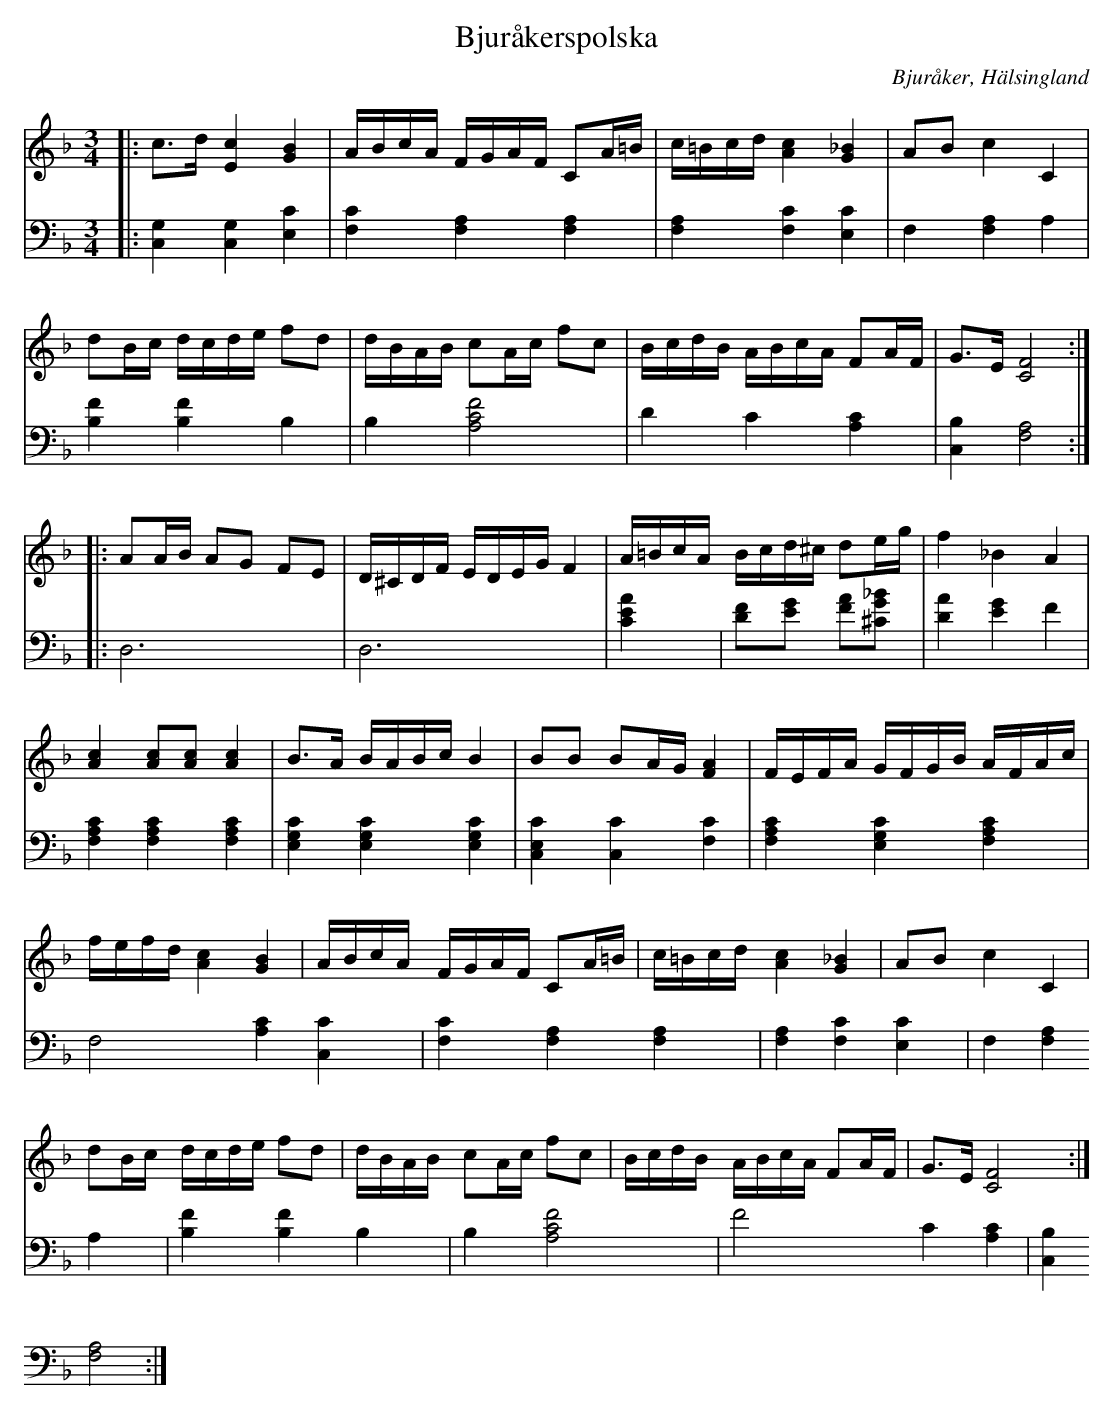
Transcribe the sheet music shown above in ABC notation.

X:1
T: Bjuråkerspolska
O: Bjuråker, Hälsingland
M: 3/4
L: 1/16
K: F
V:1
V:2
V:3 merge
V:1
|: c2>d2 [E4c4] [G4B4]|ABcA FGAF C2A=B|c=Bcd [A4c4] [G4_B4]|A2B2 c4 C4 |
d2Bc dcde f2d2|dBAB c2Ac f2c2|BcdB ABcA F2AF|G2>E2 [C8F8]:|
|:A2AB A2G2 F2E2|D^CDF EDEG F4|A=BcA Bcd^c d2eg|f4 _B4 A4 |
[A4c4] [A2c2][A2c2] [A4c4]|B2>A2 BABc B4|B2B2 B2AG [F4A4]|FEFA GFGB AFAc|
fefd [A4c4] [G4B4]|ABcA FGAF C2A=B|c=Bcd [A4c4] [G4_B4]|A2B2 c4 C4 |
d2Bc dcde f2d2|dBAB c2Ac f2c2|BcdB ABcA F2AF|G2>E2 [C8F8]:|
V:2 clef=bass
|: [C,4G,4] [C,4G,4] [E,4C4]|[F,4C4] [F,4A,4] [F,4A,4]|[F,4A,4] [F,4C4] [E,4C4]| F,4 [F,4A,4] A,4|
[B,4F4] [B,4F4] B,4|B,4 [A,8C8F8]|D4 C4 [A,4C4]|[C,4B,4] [F,8A,8]:|
|:D,12|D,12|[A4C4E4]|[D2F2][E2G2] [F2A2][^C2G2_B2]|
[D4A4] [E4G4] F4|[F,4A,4C4] [F,4A,4C4] [F,4A,4C4]|[E,4G,4C4] [E,4G,4C4] [E,4G,4C4]|[C,4E,4C4] [C,4C4] [F,4C4]|
[F,4A,4C4] [E,4G,4C4] [F,4A,4C4]|F,8 [A,4C4] [C,4C4]|[F,4C4] [F,4A,4] [F,4A,4]|[F,4A,4] [F,4C4] [E,4C4]|
F,4 [F,4A,4] A,4|[B,4F4] [B,4F4] B,4|B,4 [A,8C8F8]|F8 C4 [A,4C4]|[C,4B,4] [F,8A,8]:|
